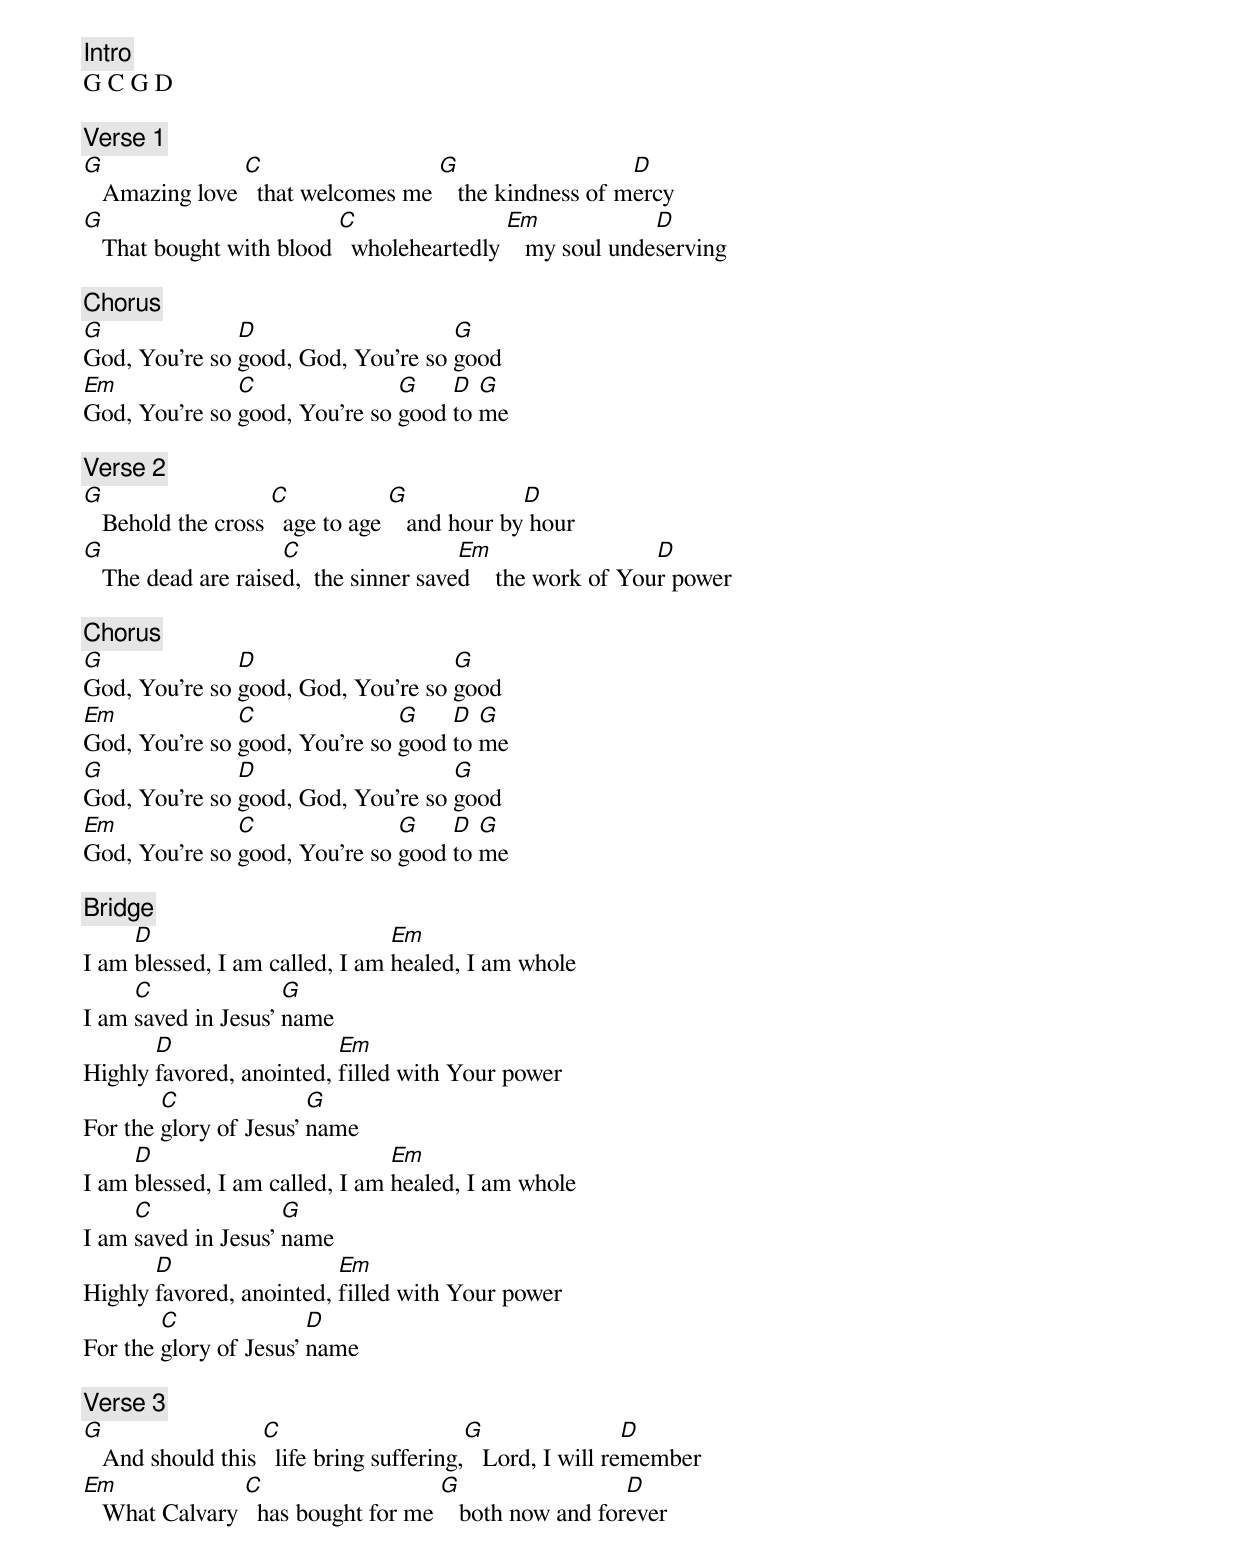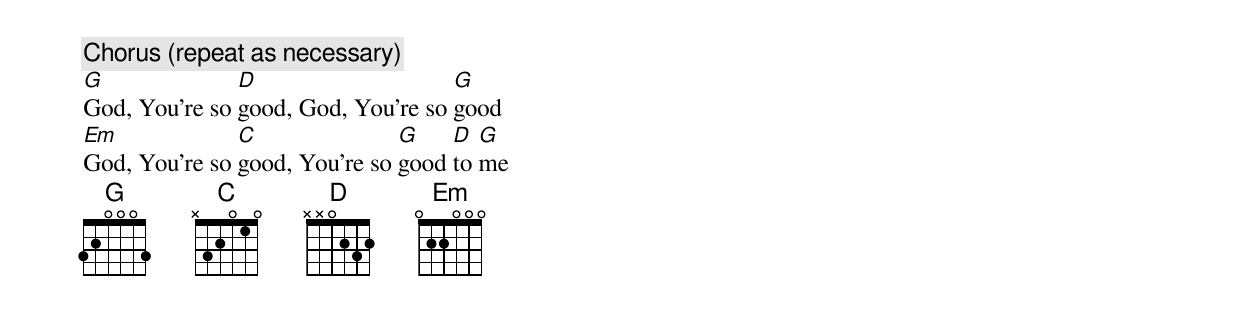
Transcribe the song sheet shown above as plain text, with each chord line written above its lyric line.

[Intro]
G C G D

[Verse 1]
G               C                  G                   D
   Amazing love   that welcomes me    the kindness of mercy
G                         C                Em             D
   That bought with blood   wholeheartedly    my soul undeserving

[Chorus]
G              D                    G
God, You're so good, God, You're so good
Em             C               G    D  G
God, You're so good, You're so good to me

[Verse 2]
G                   C            G             D
   Behold the cross   age to age    and hour by hour
G                    C                  Em                  D
   The dead are raised,  the sinner saved    the work of Your power

[Chorus]
G              D                    G
God, You're so good, God, You're so good
Em             C               G    D  G
God, You're so good, You're so good to me
G              D                    G
God, You're so good, God, You're so good
Em             C               G    D  G
God, You're so good, You're so good to me

[Bridge]
     D                          Em
I am blessed, I am called, I am healed, I am whole
     C               G
I am saved in Jesus' name
       D                  Em
Highly favored, anointed, filled with Your power
        C               G
For the glory of Jesus' name
     D                          Em
I am blessed, I am called, I am healed, I am whole
     C               G
I am saved in Jesus' name
       D                  Em
Highly favored, anointed, filled with Your power
        C               D
For the glory of Jesus' name

[Verse 3]
G                  C                      G                 D
   And should this   life bring suffering,   Lord, I will remember
Em              C                   G                  D
   What Calvary   has bought for me    both now and forever

[Chorus] (repeat as necessary)
G              D                    G
God, You're so good, God, You're so good
Em             C               G    D  G
God, You're so good, You're so good to me
